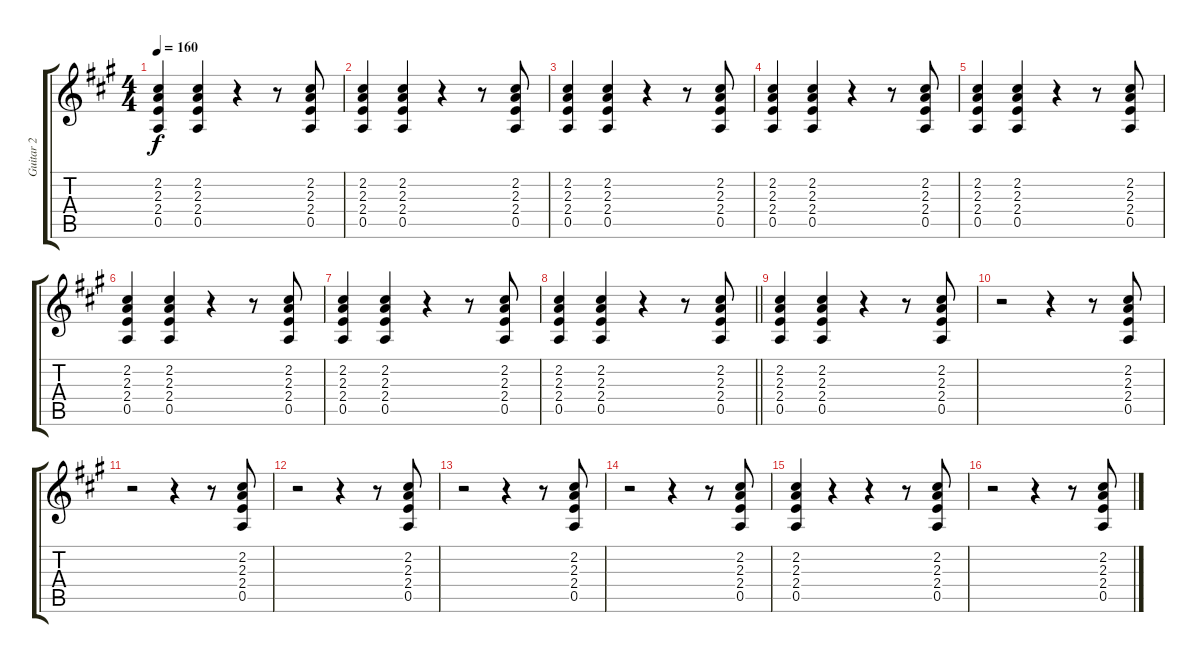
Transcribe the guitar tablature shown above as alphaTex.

\track ("Guitar 2" "Guitar 2") {instrument distortionguitar}
\staff {score tabs}
\tuning (E4 B3 G3 D3 A2 E2) {hide}
\ts (4 4)
\tempo 160
\clef g2
\ks a
(2.2 2.3 2.4 0.5).4{dy f} (2.2 2.3 2.4 0.5).4 r.4 r.8 (2.2 2.3 2.4 0.5).8 |
(2.2 2.3 2.4 0.5).4 (2.2 2.3 2.4 0.5).4 r.4 r.8 (2.2 2.3 2.4 0.5).8 |
(2.2 2.3 2.4 0.5).4 (2.2 2.3 2.4 0.5).4 r.4 r.8 (2.2 2.3 2.4 0.5).8 |
(2.2 2.3 2.4 0.5).4 (2.2 2.3 2.4 0.5).4 r.4 r.8 (2.2 2.3 2.4 0.5).8 |
(2.2 2.3 2.4 0.5).4 (2.2 2.3 2.4 0.5).4 r.4 r.8 (2.2 2.3 2.4 0.5).8 |
(2.2 2.3 2.4 0.5).4 (2.2 2.3 2.4 0.5).4 r.4 r.8 (2.2 2.3 2.4 0.5).8 |
(2.2 2.3 2.4 0.5).4 (2.2 2.3 2.4 0.5).4 r.4 r.8 (2.2 2.3 2.4 0.5).8 |
\barLineRight lightlight
(2.2 2.3 2.4 0.5).4 (2.2 2.3 2.4 0.5).4 r.4 r.8 (2.2 2.3 2.4 0.5).8 |
(2.2 2.3 2.4 0.5).4 (2.2 2.3 2.4 0.5).4 r.4 r.8 (2.2 2.3 2.4 0.5).8 |
r.2 r.4 r.8 (2.2 2.3 2.4 0.5).8 |
r.2 r.4 r.8 (2.2 2.3 2.4 0.5).8 |
r.2 r.4 r.8 (2.2 2.3 2.4 0.5).8 |
r.2 r.4 r.8 (2.2 2.3 2.4 0.5).8 |
r.2 r.4 r.8 (2.2 2.3 2.4 0.5).8 |
(2.2 2.3 2.4 0.5).4 r.4 r.4 r.8 (2.2 2.3 2.4 0.5).8 |
r.2 r.4 r.8 (2.2 2.3 2.4 0.5).8
